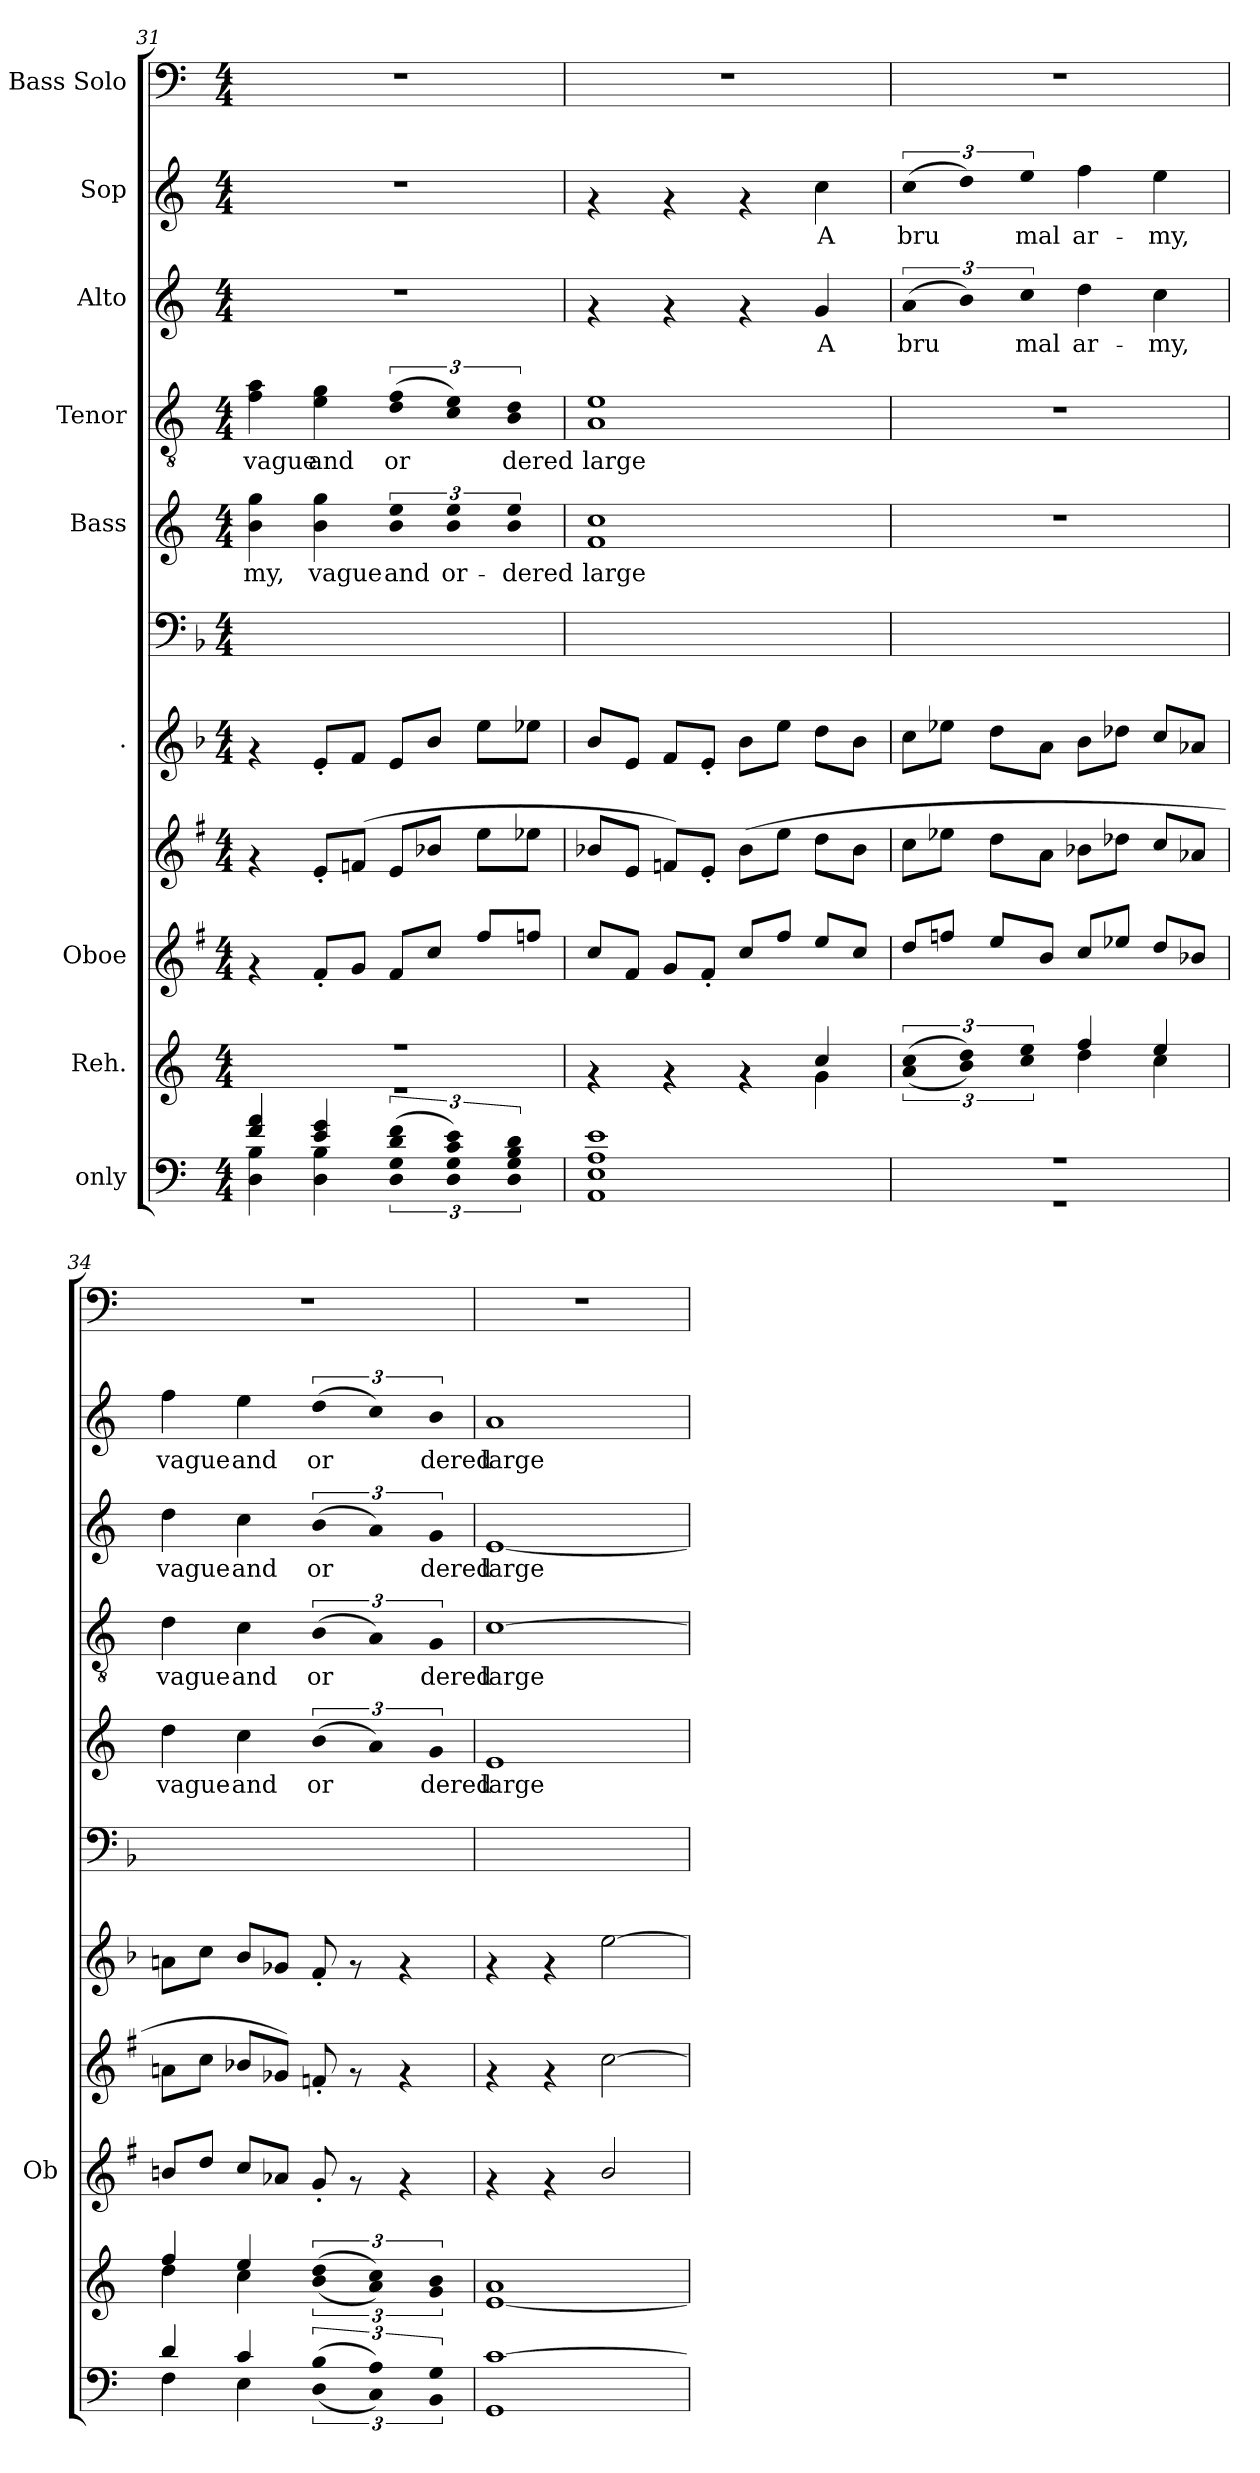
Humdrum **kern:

**kern	**kern	**kern	**kern	**kern	**kern	**kern	**text	**kern	**text	**kern	**text	**kern	**text	**kern
*part9	*part8	*part7	*part7	*part6	*part6	*part5	*part5	*part4	*part4	*part3	*part3	*part2	*part2	*part1
*staff11	*staff10	*staff9	*staff8	*staff7	*staff6	*staff5	*staff5	*staff4	*staff4	*staff3	*staff3	*staff2	*staff2	*staff1
*I"only	*I"Reh.	*I"Oboe	*	*I".	*	*I"Bass	*	*I"Tenor	*	*I"Alto	*	*I"Sop	*	*I"Bass Solo
*	*	*I'Ob	*	*	*	*	*	*	*	*	*	*	*	*
*clefF4	*clefG2	*clefG2	*clefG2	*clefG2	*clefF4	*clefG2	*	*clefGv2	*	*clefG2	*	*clefG2	*	*clefF4
*k[]	*k[]	*k[f#]	*k[f#]	*k[b-]	*k[b-]	*k[]	*	*k[]	*	*k[]	*	*k[]	*	*k[]
*C:	*C:	*G:	*G:	*F:	*F:	*C:	*	*C:	*	*C:	*	*C:	*	*C:
*M4/4	*M4/4	*M4/4	*M4/4	*M4/4	*M4/4	*M4/4	*	*M4/4	*	*M4/4	*	*M4/4	*	*M4/4
=31	=31	=31	=31	=31	=31	=31	=31	=31	=31	=31	=31	=31	=31	=31
*^	*^	*	*	*	*	*	*	*	*	*	*	*	*	*
!	!	!	!	!	!	!	!	!	!LO:LY:b	!	!LO:LY:b	!	!	!	!	!
4a/ 4f/	4B\ 4D\	1r	1r	4rf	4rf	4rf	1ryy	4gg\ 4b\	-my,	4a\ 4f\	vague	1r	.	1r	.	1r
!	!	!	!	!	!	!	!	!	!LO:LY:b	!	!LO:LY:b	!	!	!	!	!
4g/ 4e/	4B\ 4D\	.	.	8f#'</L	8e'</L	8e'</L	.	4gg\ 4b\	vague	4g\ 4e\	and	.	.	.	.	.
.	.	.	.	8g/J	(>8f/J	8f/J	.	.	.	.	.	.	.	.	.	.
!LO:N:vis=4	!LO:N:vis=4	!	!	!	!	!	!	!LO:N:vis=4	!LO:LY:b	!LO:N:vis=4	!LO:LY:b	!	!	!	!	!
(>6f/ 6d/	6G\ 6D\	.	.	8f#/L	8e/L	8e/L	.	6ee\ 6b\	and	(>6f\ 6d\	or-	.	.	.	.	.
.	.	.	.	8cc/J	8b-/J	8b-/J	.	.	.	.	.	.	.	.	.	.
!LO:N:vis=4	!LO:N:vis=4	!	!	!	!	!	!	!LO:N:vis=4	!LO:LY:b	!LO:N:vis=4	!LO:LY:b	!	!	!	!	!
6e/ 6c/)	6G\ 6D\	.	.	.	.	.	.	6ee\ 6b\	or-	6e\ 6c\)	-	.	.	.	.	.
.	.	.	.	8ff#/L	8ee\L	8ee\L	.	.	.	.	.	.	.	.	.	.
!LO:N:vis=4	!LO:N:vis=4	!	!	!	!	!	!	!LO:N:vis=4	!LO:LY:b	!LO:N:vis=4	!LO:LY:b	!	!	!	!	!
6d/ 6B/	6G\ 6D\	.	.	.	.	.	.	6ee\ 6b\	-dered	6d\ 6B\	dered	.	.	.	.	.
.	.	.	.	8ffn/J	8ee-X\J	8ee-X\J	.	.	.	.	.	.	.	.	.	.
=32	=32	=32	=32	=32	=32	=32	=32	=32	=32	=32	=32	=32	=32	=32	=32	=32
!	!	!	!	!	!	!	!	!	!LO:LY:b	!	!LO:LY:b	!	!	!	!	!
1e 1A	1E 1AA	4rf	4rf	8cc/L	8b-/L	8b-/L	1ryy	1cc 1f	large	1e 1A	large	4rf	.	4rf	.	1r
.	.	.	.	8f#/J	8e/J	8e/J	.	.	.	.	.	.	.	.	.	.
.	.	4rf	4rf	8g/L	8f/L)	8f/L	.	.	.	.	.	4rf	.	4rf	.	.
.	.	.	.	8f#'</J	8e'</J	8e'</J	.	.	.	.	.	.	.	.	.	.
.	.	4rf	4rf	8cc/L	(>8b-\L	8b-\L	.	.	.	.	.	4rf	.	4rf	.	.
.	.	.	.	8ff#/J	8ee\J	8ee\J	.	.	.	.	.	.	.	.	.	.
!	!	!	!	!	!	!	!	!	!	!	!	!	!LO:LY:b	!	!LO:LY:b	!
.	.	4cc/	4g\	8ee/L	8dd\L	8dd\L	.	.	.	.	.	4g/	A	4cc\	A	.
.	.	.	.	8cc/J	8b-\J	8b-\J	.	.	.	.	.	.	.	.	.	.
=33	=33	=33	=33	=33	=33	=33	=33	=33	=33	=33	=33	=33	=33	=33	=33	=33
!	!	!LO:N:vis=4	!LO:N:vis=4	!	!	!	!	!	!	!	!	!LO:N:vis=4	!LO:LY:b	!LO:N:vis=4	!LO:LY:b	!
1r	1r	(>6cc/	(>6a\	8dd/L	8cc\L	8cc\L	1ryy	1r	.	1r	.	(>6a/	bru-	(>6cc\	bru-	1r
.	.	.	.	8ffn/J	8ee-X\J	8ee-X\J	.	.	.	.	.	.	.	.	.	.
!	!	!LO:N:vis=4	!LO:N:vis=4	!	!	!	!	!	!	!	!	!LO:N:vis=4	!LO:LY:b	!LO:N:vis=4	!LO:LY:b	!
.	.	6dd/)	6b\)	.	.	.	.	.	.	.	.	6b\)	-	6dd\)	-	.
.	.	.	.	8ee/L	8dd\L	8dd\L	.	.	.	.	.	.	.	.	.	.
!	!	!LO:N:vis=4	!LO:N:vis=4	!	!	!	!	!	!	!	!	!LO:N:vis=4	!LO:LY:b	!LO:N:vis=4	!LO:LY:b	!
.	.	6ee/	6cc\	.	.	.	.	.	.	.	.	6cc\	mal	6ee\	mal	.
.	.	.	.	8b/J	8a\J	8a\J	.	.	.	.	.	.	.	.	.	.
!	!	!	!	!	!	!	!	!	!	!	!	!	!LO:LY:b	!	!LO:LY:b	!
.	.	4ff/	4dd\	8cc/L	8b-\L	8b-\L	.	.	.	.	.	4dd\	ar-	4ff\	ar-	.
.	.	.	.	8ee-X/J	8dd-X\J	8dd-X\J	.	.	.	.	.	.	.	.	.	.
!	!	!	!	!	!	!	!	!	!	!	!	!	!LO:LY:b	!	!LO:LY:b	!
.	.	4ee/	4cc\	8dd/L	8cc/L	8cc/L	.	.	.	.	.	4cc\	-my,	4ee\	-my,	.
.	.	.	.	8b-X/J	8a-X/J	8a-X/J	.	.	.	.	.	.	.	.	.	.
!!LO:PB:g=z
=34	=34	=34	=34	=34	=34	=34	=34	=34	=34	=34	=34	=34	=34	=34	=34	=34
!	!	!	!	!	!	!	!	!	!LO:LY:b	!	!LO:LY:b	!	!LO:LY:b	!	!LO:LY:b	!
4d/	4F\	4ff/	4dd\	8bn/L	8an\L	8an\L	1ryy	4dd\	vague	4d\	vague	4dd\	vague	4ff\	vague	1r
.	.	.	.	8dd/J	8cc\J	8cc\J	.	.	.	.	.	.	.	.	.	.
!	!	!	!	!	!	!	!	!	!LO:LY:b	!	!LO:LY:b	!	!LO:LY:b	!	!LO:LY:b	!
4c/	4E\	4ee/	4cc\	8cc/L	8b-/L	8b-/L	.	4cc\	and	4c\	and	4cc\	and	4ee\	and	.
.	.	.	.	8a-X/J	8g-X/J)	8g-X/J	.	.	.	.	.	.	.	.	.	.
!LO:N:vis=4	!LO:N:vis=4	!LO:N:vis=4	!LO:N:vis=4	!	!	!	!	!LO:N:vis=4	!LO:LY:b	!LO:N:vis=4	!LO:LY:b	!LO:N:vis=4	!LO:LY:b	!LO:N:vis=4	!LO:LY:b	!
(>6B/	(>6D\	(>6dd/	(>6b\	8g'</	8f'</	8f'</	.	(>6b\	or-	(>6B\	or-	(>6b\	or-	(>6dd\	or-	.
.	.	.	.	8rf	8rf	8rf	.	.	.	.	.	.	.	.	.	.
!LO:N:vis=4	!LO:N:vis=4	!LO:N:vis=4	!LO:N:vis=4	!	!	!	!	!LO:N:vis=4	!LO:LY:b	!LO:N:vis=4	!LO:LY:b	!LO:N:vis=4	!LO:LY:b	!LO:N:vis=4	!LO:LY:b	!
6A/)	6C\)	6cc/)	6a\)	.	.	.	.	6a/)	-	6A/)	-	6a/)	-	6cc\)	-	.
.	.	.	.	4rf	4rf	4rf	.	.	.	.	.	.	.	.	.	.
!LO:N:vis=4	!LO:N:vis=4	!LO:N:vis=4	!LO:N:vis=4	!	!	!	!	!LO:N:vis=4	!LO:LY:b	!LO:N:vis=4	!LO:LY:b	!LO:N:vis=4	!LO:LY:b	!LO:N:vis=4	!LO:LY:b	!
6G/	6BB\	6b/	6g\	.	.	.	.	6g/	dered	6G/	dered	6g/	dered	6b\	dered	.
=35	=35	=35	=35	=35	=35	=35	=35	=35	=35	=35	=35	=35	=35	=35	=35	=35
!	!	!	!	!	!	!	!	!	!LO:LY:b	!	!LO:LY:b	!	!LO:LY:b	!	!LO:LY:b	!
[<1c	1GG	1a	[>1e	4rf	4rf	4rf	1ryy	1e	large	[>1c	large	[<1e	large	1a	large	1r
.	.	.	.	4rf	4rf	4rf	.	.	.	.	.	.	.	.	.	.
.	.	.	.	2b/	[>2cc\	[>2ee\	.	.	.	.	.	.	.	.	.	.
*v	*v	*	*	*	*	*	*	*	*	*	*	*	*	*	*	*
*	*v	*v	*	*	*	*	*	*	*	*	*	*	*	*	*
=	=	=	=	=	=	=	=	=	=	=	=	=	=	=
*-	*-	*-	*-	*-	*-	*-	*-	*-	*-	*-	*-	*-	*-	*-
